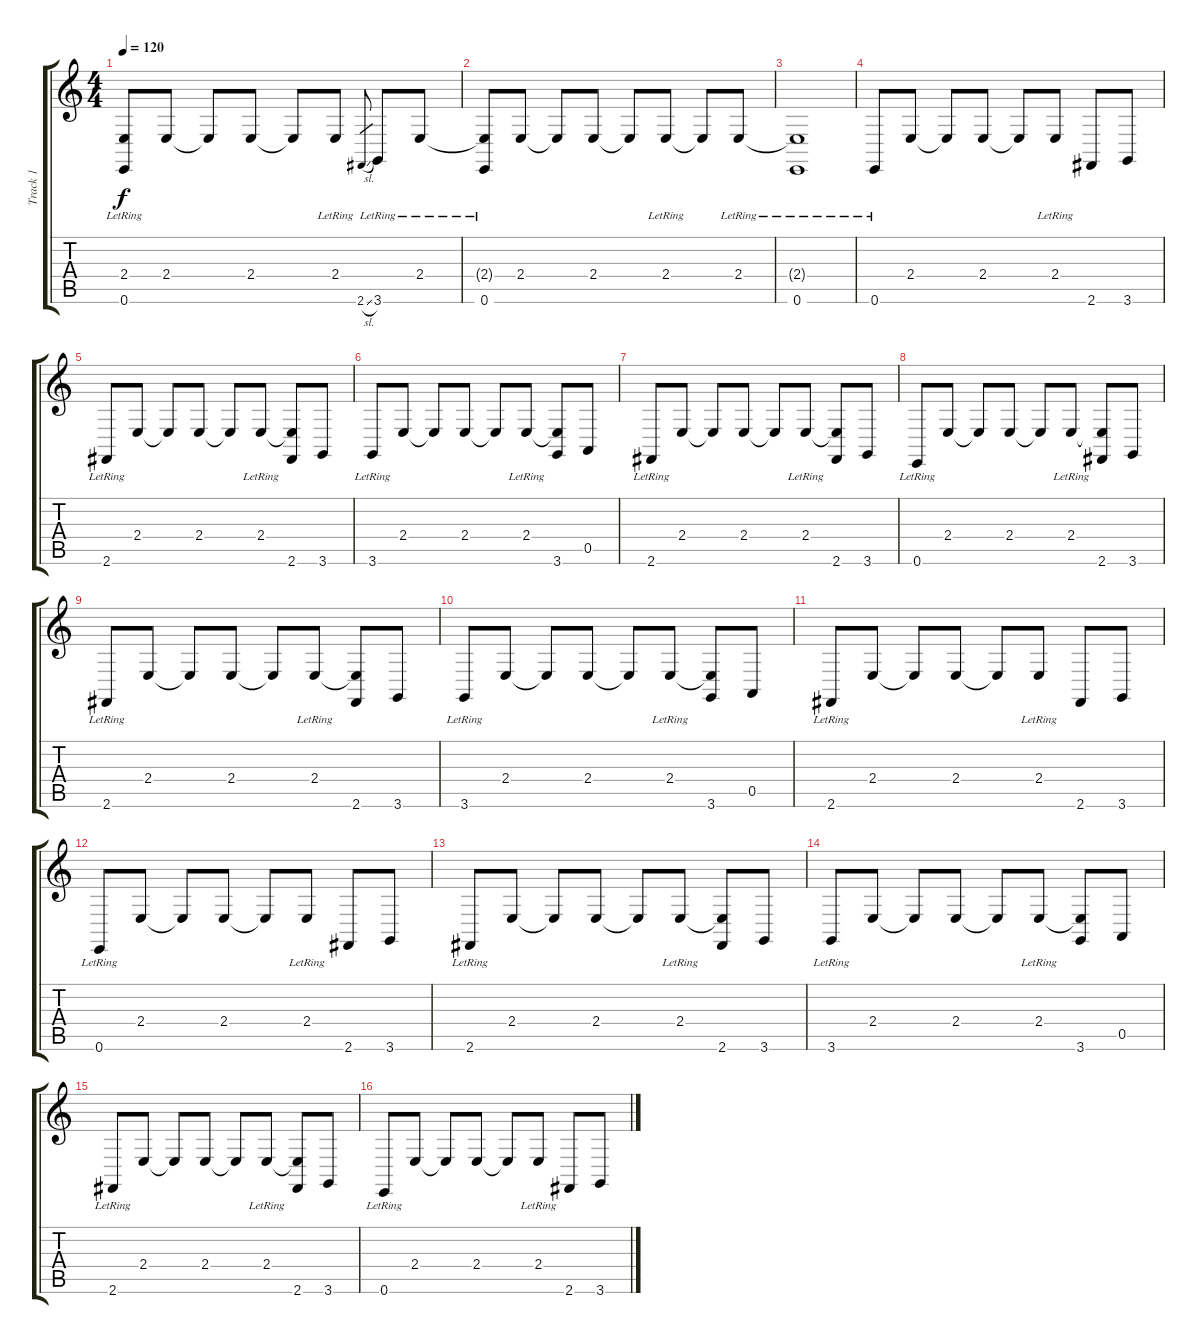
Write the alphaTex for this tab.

\track ("Track 1" "Track 1") {instrument acousticgrandpiano}
\staff {score tabs}
\tuning (E4 B3 G3 D3 A2 E2) {hide}
\ts (4 4)
\tempo 120
\clef g2
\ks c
(2.4{t} 0.6{lr}).8{dy f} 2.4.8 2.4{t}.8 2.4.8 2.4{t}.8 2.4{lr}.8 2.6{sl}.8{gr} 3.6{lr}.8 2.4{lr}.8 |
(2.4{t} 0.6{lr}).8 2.4.8 2.4{t}.8 2.4.8 2.4{t}.8 2.4{lr}.8 2.4{t}.8 2.4{lr}.8 |
(2.4{t} 0.6{lr}).1 |
0.6{lr}.8 2.4.8 2.4{t}.8 2.4.8 2.4{t}.8 2.4{lr}.8 2.6.8 3.6.8 |
2.6{lr}.8 2.4.8 2.4{t}.8 2.4.8 2.4{t}.8 2.4{lr}.8 (2.4{t} 2.6).8 3.6.8 |
3.6{lr}.8 2.4.8 2.4{t}.8 2.4.8 2.4{t}.8 2.4{lr}.8 (2.4{t} 3.6).8 0.5.8 |
2.6{lr}.8 2.4.8 2.4{t}.8 2.4.8 2.4{t}.8 2.4{lr}.8 (2.4{t} 2.6).8 3.6.8 |
0.6{lr}.8 2.4.8 2.4{t}.8 2.4.8 2.4{t}.8 2.4{lr}.8 (2.4{t} 2.6).8 3.6.8 |
2.6{lr}.8 2.4.8 2.4{t}.8 2.4.8 2.4{t}.8 2.4{lr}.8 (2.4{t} 2.6).8 3.6.8 |
3.6{lr}.8 2.4.8 2.4{t}.8 2.4.8 2.4{t}.8 2.4{lr}.8 (2.4{t} 3.6).8 0.5.8 |
2.6{lr}.8 2.4.8 2.4{t}.8 2.4.8 2.4{t}.8 2.4{lr}.8 2.6.8 3.6.8 |
0.6{lr}.8 2.4.8 2.4{t}.8 2.4.8 2.4{t}.8 2.4{lr}.8 2.6.8 3.6.8 |
2.6{lr}.8 2.4.8 2.4{t}.8 2.4.8 2.4{t}.8 2.4{lr}.8 (2.4{t} 2.6).8 3.6.8 |
3.6{lr}.8 2.4.8 2.4{t}.8 2.4.8 2.4{t}.8 2.4{lr}.8 (2.4{t} 3.6).8 0.5.8 |
2.6{lr}.8 2.4.8 2.4{t}.8 2.4.8 2.4{t}.8 2.4{lr}.8 (2.4{t} 2.6).8 3.6.8 |
0.6{lr}.8 2.4.8 2.4{t}.8 2.4.8 2.4{t}.8 2.4{lr}.8 2.6.8 3.6.8
